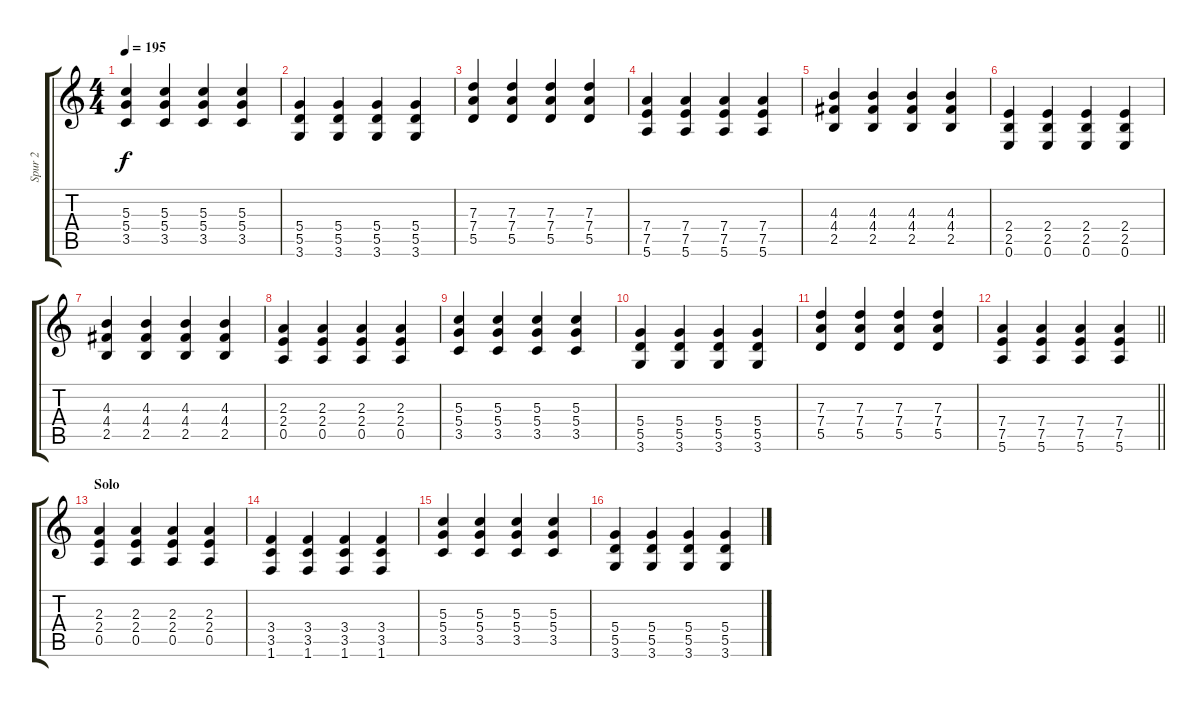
\track ("Spur 2" "Spur 2") {instrument overdrivenguitar}
\staff {score tabs}
\tuning (E4 B3 G3 D3 A2 E2) {hide}
\ts (4 4)
\tempo 195
\clef g2
\ks c
(5.3 5.4 3.5).4{dy f} (5.3 5.4 3.5).4 (5.3 5.4 3.5).4 (5.3 5.4 3.5).4 |
(5.4 5.5 3.6).4 (5.4 5.5 3.6).4 (5.4 5.5 3.6).4 (5.4 5.5 3.6).4 |
(7.3 7.4 5.5).4 (7.3 7.4 5.5).4 (7.3 7.4 5.5).4 (7.3 7.4 5.5).4 |
(7.4 7.5 5.6).4 (7.4 7.5 5.6).4 (7.4 7.5 5.6).4 (7.4 7.5 5.6).4 |
(4.3 4.4 2.5).4 (4.3 4.4 2.5).4 (4.3 4.4 2.5).4 (4.3 4.4 2.5).4 |
(2.4 2.5 0.6).4 (2.4 2.5 0.6).4 (2.4 2.5 0.6).4 (2.4 2.5 0.6).4 |
(4.3 4.4 2.5).4 (4.3 4.4 2.5).4 (4.3 4.4 2.5).4 (4.3 4.4 2.5).4 |
(2.3 2.4 0.5).4 (2.3 2.4 0.5).4 (2.3 2.4 0.5).4 (2.3 2.4 0.5).4 |
(5.3 5.4 3.5).4 (5.3 5.4 3.5).4 (5.3 5.4 3.5).4 (5.3 5.4 3.5).4 |
(5.4 5.5 3.6).4 (5.4 5.5 3.6).4 (5.4 5.5 3.6).4 (5.4 5.5 3.6).4 |
(7.3 7.4 5.5).4 (7.3 7.4 5.5).4 (7.3 7.4 5.5).4 (7.3 7.4 5.5).4 |
\barLineRight lightlight
(7.4 7.5 5.6).4 (7.4 7.5 5.6).4 (7.4 7.5 5.6).4 (7.4 7.5 5.6).4 |
\section ("" "Solo")
(2.3 2.4 0.5).4 (2.3 2.4 0.5).4 (2.3 2.4 0.5).4 (2.3 2.4 0.5).4 |
(3.4 3.5 1.6).4 (3.4 3.5 1.6).4 (3.4 3.5 1.6).4 (3.4 3.5 1.6).4 |
(5.3 5.4 3.5).4 (5.3 5.4 3.5).4 (5.3 5.4 3.5).4 (5.3 5.4 3.5).4 |
(5.4 5.5 3.6).4 (5.4 5.5 3.6).4 (5.4 5.5 3.6).4 (5.4 5.5 3.6).4
